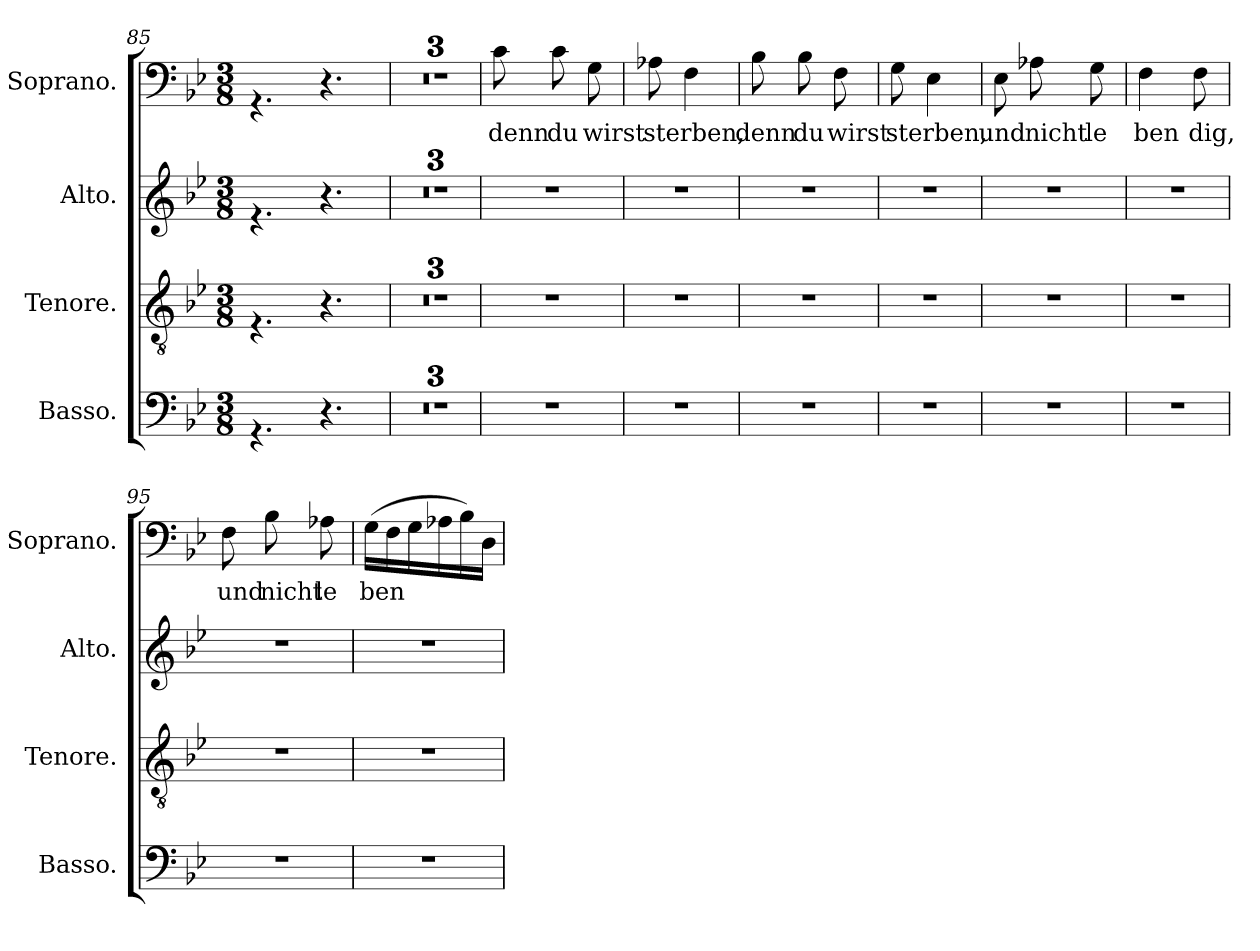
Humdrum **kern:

**kern	**kern	**kern	**kern	**text
*part4	*part3	*part2	*part1	*part1
*staff4	*staff3	*staff2	*staff1	*staff1
*I"Basso.	*I"Tenore.	*I"Alto.	*I"Soprano.	*
*I'Basso.	*I'Tenore.	*I'Alto.	*I'Soprano.	*
*clefF4	*clefGv2	*clefG2	*clefF4	*
*k[b-e-]	*k[b-e-]	*k[b-e-]	*k[b-e-]	*
*B-:	*B-:	*B-:	*B-:	*
*M3/8	*M3/8	*M3/8	*M3/8	*
=85	=85	=85	=85	=85
4.rAA	4.rF	4.rf	4.rAA	.
4.r	4.r	4.r	4.r	.
=86	=86	=86	=86	=86
4.r	4.r	4.r	4.r	.
=87	=87	=87	=87	=87
4.r	4.r	4.r	4.r	.
=88	=88	=88	=88	=88
4.r	4.r	4.r	4.r	.
=89	=89	=89	=89	=89
!	!	!	!	!LO:LY:b
4.r	4.r	4.r	8c\	denn
!	!	!	!	!LO:LY:b
.	.	.	8c\	du
!	!	!	!	!LO:LY:b
.	.	.	8G\	wirst
=90	=90	=90	=90	=90
!	!	!	!	!LO:LY:b
4.r	4.r	4.r	8A-X\	sterben,
.	.	.	4F\	.
=91	=91	=91	=91	=91
!	!	!	!	!LO:LY:b
4.r	4.r	4.r	8B-\	denn
!	!	!	!	!LO:LY:b
.	.	.	8B-\	du
!	!	!	!	!LO:LY:b
.	.	.	8F\	wirst
!!LO:LB:g=z
=92	=92	=92	=92	=92
!	!	!	!	!LO:LY:b
4.r	4.r	4.r	8G\	sterben,
.	.	.	4E-\	.
=93	=93	=93	=93	=93
!	!	!	!	!LO:LY:b
4.r	4.r	4.r	8E-\	und
!	!	!	!	!LO:LY:b
.	.	.	8A-X\	nicht
!	!	!	!	!LO:LY:b
.	.	.	8G\	le
=94	=94	=94	=94	=94
!	!	!	!	!LO:LY:b
4.r	4.r	4.r	4F\	ben
!	!	!	!	!LO:LY:b
.	.	.	8F\	dig,
=95	=95	=95	=95	=95
!	!	!	!	!LO:LY:b
4.r	4.r	4.r	8F\	und
!	!	!	!	!LO:LY:b
.	.	.	8B-\	nicht
!	!	!	!	!LO:LY:b
.	.	.	8A-X\	le
=96	=96	=96	=96	=96
!	!	!	!	!LO:LY:b
4.r	4.r	4.r	(>16G\LL	ben
.	.	.	16F\	.
.	.	.	16G\	.
.	.	.	16A-X\	.
.	.	.	16B-\)	.
.	.	.	16D\JJ	.
=	=	=	=	=
*-	*-	*-	*-	*-
